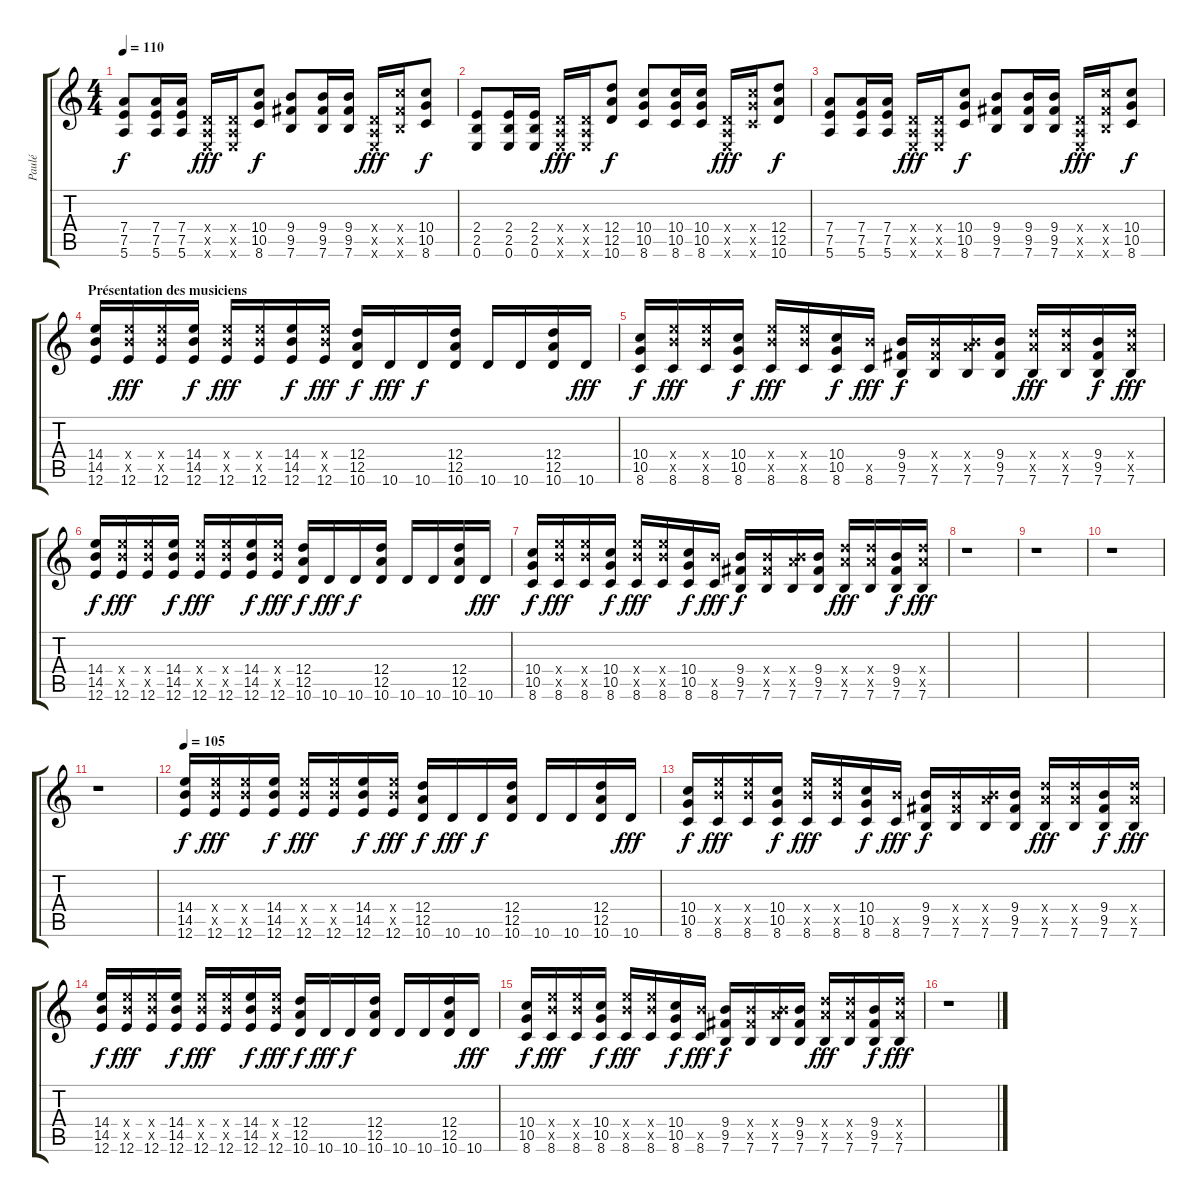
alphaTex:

\track ("Paulé" "Paulé") {instrument overdrivenguitar}
\staff {score tabs}
\tuning (E4 B3 G3 D3 A2 E2) {hide}
\ts (4 4)
\tempo 110
\clef g2
\ks c
(7.4 7.5 5.6).8{dy f} (7.4 7.5 5.6).16 (7.4 7.5 5.6).16 (0.4{x} 0.5{x} 0.6{x}).16{dy fff} (0.4{x} 0.5{x} 0.6{x}).16 (10.4 10.5 8.6).8{dy f} (9.4 9.5 7.6).8 (9.4 9.5 7.6).16 (9.4 9.5 7.6).16 (0.4{x} 0.5{x} 0.6{x}).16{dy fff} (10.4{x} 9.5{x} 7.6{x}).16 (10.4 10.5 8.6).8{dy f} |
(2.4 2.5 0.6).8 (2.4 2.5 0.6).16 (2.4 2.5 0.6).16 (0.4{x} 0.5{x} 0.6{x}).16{dy fff} (0.4{x} 0.5{x} 0.6{x}).16 (12.4 12.5 10.6).8{dy f} (10.4 10.5 8.6).8 (10.4 10.5 8.6).16 (10.4 10.5 8.6).16 (0.4{x} 0.5{x} 0.6{x}).16{dy fff} (10.4{x} 10.5{x} 8.6{x}).16 (12.4 12.5 10.6).8{dy f} |
(7.4 7.5 5.6).8 (7.4 7.5 5.6).16 (7.4 7.5 5.6).16 (0.4{x} 0.5{x} 0.6{x}).16{dy fff} (0.4{x} 0.5{x} 0.6{x}).16 (10.4 10.5 8.6).8{dy f} (9.4 9.5 7.6).8 (9.4 9.5 7.6).16 (9.4 9.5 7.6).16 (0.4{x} 0.5{x} 0.6{x}).16{dy fff} (10.4{x} 9.5{x} 7.6{x}).16 (10.4 10.5 8.6).8{dy f} |
\section ("" "Présentation des musiciens")
(14.4 14.5 12.6).16 (14.4{x} 14.5{x} 12.6).16{dy fff} (14.4{x} 14.5{x} 12.6).16 (14.4 14.5 12.6).16{dy f} (14.4{x} 14.5{x} 12.6).16{dy fff} (14.4{x} 14.5{x} 12.6).16 (14.4 14.5 12.6).16{dy f} (14.4{x} 14.5{x} 12.6).16{dy fff} (12.4 12.5 10.6).16{dy f} 10.6.16{dy fff} 10.6.16{dy f} (12.4 12.5 10.6).16 10.6.16 10.6.16 (12.4 12.5 10.6).16 10.6.16{dy fff} |
(10.4 10.5 8.6).16{dy f} (14.4{x} 14.5{x} 8.6).16{dy fff} (14.4{x} 14.5{x} 8.6).16 (10.4 10.5 8.6).16{dy f} (14.4{x} 14.5{x} 8.6).16{dy fff} (14.4{x} 14.5{x} 8.6).16 (10.4 10.5 8.6).16{dy f} (14.5{x} 8.6).16{dy fff} (9.4 9.5 7.6).16{dy f} (9.4{x} 9.5{x} 7.6).16 (9.4{x} 12.5{x} 7.6).16 (9.4 9.5 7.6).16 (12.4{x} 12.5{x} 7.6).16{dy fff} (12.4{x} 12.5{x} 7.6).16 (9.4 9.5 7.6).16{dy f} (12.4{x} 12.5{x} 7.6).16{dy fff} |
(14.4 14.5 12.6).16{dy f} (14.4{x} 14.5{x} 12.6).16{dy fff} (14.4{x} 14.5{x} 12.6).16 (14.4 14.5 12.6).16{dy f} (14.4{x} 14.5{x} 12.6).16{dy fff} (14.4{x} 14.5{x} 12.6).16 (14.4 14.5 12.6).16{dy f} (14.4{x} 14.5{x} 12.6).16{dy fff} (12.4 12.5 10.6).16{dy f} 10.6.16{dy fff} 10.6.16{dy f} (12.4 12.5 10.6).16 10.6.16 10.6.16 (12.4 12.5 10.6).16 10.6.16{dy fff} |
(10.4 10.5 8.6).16{dy f} (14.4{x} 14.5{x} 8.6).16{dy fff} (14.4{x} 14.5{x} 8.6).16 (10.4 10.5 8.6).16{dy f} (14.4{x} 14.5{x} 8.6).16{dy fff} (14.4{x} 14.5{x} 8.6).16 (10.4 10.5 8.6).16{dy f} (14.5{x} 8.6).16{dy fff} (9.4 9.5 7.6).16{dy f} (9.4{x} 9.5{x} 7.6).16 (9.4{x} 12.5{x} 7.6).16 (9.4 9.5 7.6).16 (12.4{x} 12.5{x} 7.6).16{dy fff} (12.4{x} 12.5{x} 7.6).16 (9.4 9.5 7.6).16{dy f} (12.4{x} 12.5{x} 7.6).16{dy fff} |
r.1 |
r.1 |
r.1 |
r.1 |
\tempo 105
(14.4 14.5 12.6).16{dy f} (14.4{x} 14.5{x} 12.6).16{dy fff} (14.4{x} 14.5{x} 12.6).16 (14.4 14.5 12.6).16{dy f} (14.4{x} 14.5{x} 12.6).16{dy fff} (14.4{x} 14.5{x} 12.6).16 (14.4 14.5 12.6).16{dy f} (14.4{x} 14.5{x} 12.6).16{dy fff} (12.4 12.5 10.6).16{dy f} 10.6.16{dy fff} 10.6.16{dy f} (12.4 12.5 10.6).16 10.6.16 10.6.16 (12.4 12.5 10.6).16 10.6.16{dy fff} |
(10.4 10.5 8.6).16{dy f} (14.4{x} 14.5{x} 8.6).16{dy fff} (14.4{x} 14.5{x} 8.6).16 (10.4 10.5 8.6).16{dy f} (14.4{x} 14.5{x} 8.6).16{dy fff} (14.4{x} 14.5{x} 8.6).16 (10.4 10.5 8.6).16{dy f} (14.5{x} 8.6).16{dy fff} (9.4 9.5 7.6).16{dy f} (9.4{x} 9.5{x} 7.6).16 (9.4{x} 12.5{x} 7.6).16 (9.4 9.5 7.6).16 (12.4{x} 12.5{x} 7.6).16{dy fff} (12.4{x} 12.5{x} 7.6).16 (9.4 9.5 7.6).16{dy f} (12.4{x} 12.5{x} 7.6).16{dy fff} |
(14.4 14.5 12.6).16{dy f} (14.4{x} 14.5{x} 12.6).16{dy fff} (14.4{x} 14.5{x} 12.6).16 (14.4 14.5 12.6).16{dy f} (14.4{x} 14.5{x} 12.6).16{dy fff} (14.4{x} 14.5{x} 12.6).16 (14.4 14.5 12.6).16{dy f} (14.4{x} 14.5{x} 12.6).16{dy fff} (12.4 12.5 10.6).16{dy f} 10.6.16{dy fff} 10.6.16{dy f} (12.4 12.5 10.6).16 10.6.16 10.6.16 (12.4 12.5 10.6).16 10.6.16{dy fff} |
(10.4 10.5 8.6).16{dy f} (14.4{x} 14.5{x} 8.6).16{dy fff} (14.4{x} 14.5{x} 8.6).16 (10.4 10.5 8.6).16{dy f} (14.4{x} 14.5{x} 8.6).16{dy fff} (14.4{x} 14.5{x} 8.6).16 (10.4 10.5 8.6).16{dy f} (14.5{x} 8.6).16{dy fff} (9.4 9.5 7.6).16{dy f} (9.4{x} 9.5{x} 7.6).16 (9.4{x} 12.5{x} 7.6).16 (9.4 9.5 7.6).16 (12.4{x} 12.5{x} 7.6).16{dy fff} (12.4{x} 12.5{x} 7.6).16 (9.4 9.5 7.6).16{dy f} (12.4{x} 12.5{x} 7.6).16{dy fff} |
r.1
